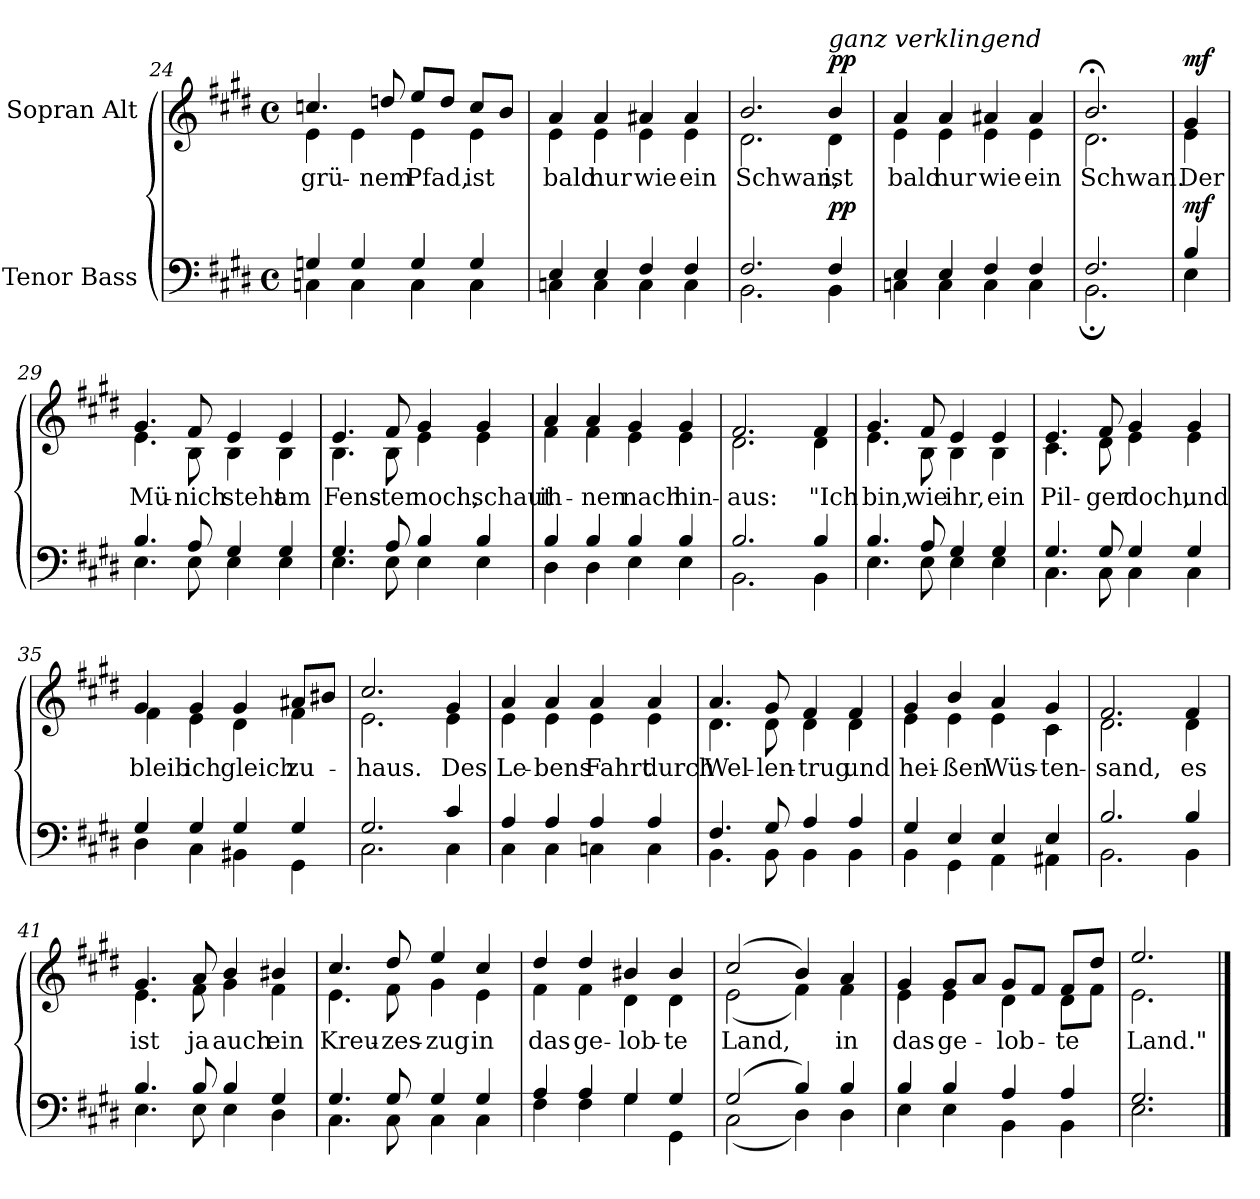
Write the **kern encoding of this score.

**kern	**dynam	**kern	**text	**dynam
*part2	*part2	*part1	*part1	*part1
*staff2	*staff2	*staff1	*staff1	*staff1
*I"Tenor Bass	*	*I"Sopran Alt	*	*
!!LO:PB:g=z
*clefF4	*	*clefG2	*	*
*k[f#c#g#d#]	*	*k[f#c#g#d#]	*	*
*M4/4	*	*M4/4	*	*
*met(c)	*	*met(c)	*	*
=24	=24	=24	=24	=24
*^	*	*^	*	*
4Gn/	4Cn\	.	4.ccn/	4e\	grü-	.
4G/	4C\	.	.	4e\	.	.
.	.	.	8ddn/	.	-nem	.
4G/	4C\	.	8ee/L	4e\	Pfad,	.
.	.	.	8dd/J	.	.	.
4G/	4C\	.	8cc/L	4e\	ist	.
.	.	.	8b/J	.	.	.
=25	=25	=25	=25	=25	=25	=25
4E/	4Cn\	.	4a/	4e\	bald	.
4E/	4C\	.	4a/	4e\	nur	.
4F#/	4C\	.	4a#X/	4e\	wie	.
4F#/	4C\	.	4a#/	4e\	ein	.
=26	=26	=26	=26	=26	=26	=26
2.F#/	2.BB\	.	2.b/	2.d#\	Schwan,	.
!	!	!	!LO:TX:a:i:t=ganz verklingend	!	!	!
!	!	!LO:DY:a	!	!	!	!LO:DY:a
4F#/	4BB\	pp	4b/	4d#\	ist	pp
=27	=27	=27	=27	=27	=27	=27
4E/	4Cn\	.	4a/	4e\	bald	.
4E/	4C\	.	4a/	4e\	nur	.
4F#/	4C\	.	4a#X/	4e\	wie	.
4F#/	4C\	.	4a#/	4e\	ein	.
=28	=28	=28	=28	=28	=28	=28
2.F#/	2.BB;\	.	2.b;</	2.d#\	Schwan.	.
!!LO:LB:g=z	!!
=28X1	=28X1	=28X1	=28X1	=28X1	=28X1	=28X1
!	!	!LO:DY:a	!	!	!	!LO:DY:a
4B/	4E\	mf	4g#/	4e\	Der	mf
=29	=29	=29	=29	=29	=29	=29
4.B/	4.E\	.	4.g#/	4.e\	Mü-	.
8A/	8E\	.	8f#/	8B\	-nich	.
4G#/	4E\	.	4e/	4B\	steht	.
4G#/	4E\	.	4e/	4B\	am	.
=30	=30	=30	=30	=30	=30	=30
4.G#/	4.E\	.	4.e/	4.B\	Fens-	.
8A/	8E\	.	8f#/	8B\	-ter	.
4B/	4E\	.	4g#/	4e\	noch,	.
4B/	4E\	.	4g#/	4e\	schaut	.
=31	=31	=31	=31	=31	=31	=31
4B/	4D#\	.	4a/	4f#\	ih-	.
4B/	4D#\	.	4a/	4f#\	-nen	.
4B/	4E\	.	4g#/	4e\	nach	.
4B/	4E\	.	4g#/	4e\	hin-	.
=32	=32	=32	=32	=32	=32	=32
2.B/	2.BB\	.	2.f#/	2.d#\	-aus:	.
4B/	4BB\	.	4f#/	4d#\	"Ich	.
!!LO:LB:g=z	!!
=33	=33	=33	=33	=33	=33	=33
4.B/	4.E\	.	4.g#/	4.e\	bin,	.
8A/	8E\	.	8f#/	8B\	wie	.
4G#/	4E\	.	4e/	4B\	ihr,	.
4G#/	4E\	.	4e/	4B\	ein	.
=34	=34	=34	=34	=34	=34	=34
4.G#/	4.C#\	.	4.e/	4.c#\	Pil-	.
8G#/	8C#\	.	8f#/	8d#\	-ger	.
4G#/	4C#\	.	4g#/	4e\	doch,	.
4G#/	4C#\	.	4g#/	4e\	und	.
=35	=35	=35	=35	=35	=35	=35
4G#/	4D#\	.	4g#/	4f#\	bleib	.
4G#/	4C#\	.	4g#/	4e\	ich	.
4G#/	4BB#X\	.	4g#/	4d#\	gleich	.
4G#/	4GG#\	.	8a#X/L	4f#\	zu-	.
.	.	.	8b#X/J	.	.	.
=36	=36	=36	=36	=36	=36	=36
2.G#/	2.C#\	.	2.cc#/	2.e\	-haus.	.
4c#/	4C#\	.	4g#/	4e\	Des	.
!!LO:LB:g=z	!!
=37	=37	=37	=37	=37	=37	=37
4A/	4C#\	.	4a/	4e\	Le-	.
4A/	4C#\	.	4a/	4e\	-bens	.
4A/	4Cn\	.	4a/	4e\	Fahrt	.
4A/	4C\	.	4a/	4e\	durch	.
=38	=38	=38	=38	=38	=38	=38
4.F#/	4.BB\	.	4.a/	4.d#\	Wel-	.
8G#/	8BB\	.	8g#/	8d#\	-len-	.
4A/	4BB\	.	4f#/	4d#\	-trug	.
4A/	4BB\	.	4f#/	4d#\	und	.
=39	=39	=39	=39	=39	=39	=39
4G#/	4BB\	.	4g#/	4e\	hei-	.
4E/	4GG#\	.	4b/	4e\	-ßen	.
4E/	4AA\	.	4a/	4e\	Wüs-	.
4E/	4AA#X\	.	4g#/	4c#\	-ten-	.
=40	=40	=40	=40	=40	=40	=40
2.B/	2.BB\	.	2.f#/	2.d#\	-sand,	.
4B/	4BB\	.	4f#/	4d#\	es	.
=41	=41	=41	=41	=41	=41	=41
4.B/	4.E\	.	4.g#/	4.e\	ist	.
8B/	8E\	.	8a/	8f#\	ja	.
4B/	4E\	.	4b/	4g#\	auch	.
4G#/	4D#\	.	4b#X/	4f#\	ein	.
!!LO:LB:g=z	!!
=42	=42	=42	=42	=42	=42	=42
4.G#/	4.C#\	.	4.cc#/	4.e\	Kreu-	.
8G#/	8C#\	.	8dd#/	8f#\	-zes-	.
4G#/	4C#\	.	4ee/	4g#\	-zug	.
4G#/	4C#\	.	4cc#/	4e\	in	.
=43	=43	=43	=43	=43	=43	=43
4A/	4F#\	.	4dd#/	4f#\	das	.
4A/	4F#\	.	4dd#/	4f#\	ge-	.
4G#/	4G#\	.	4b#X/	4d#\	-lob-	.
4G#/	4GG#\	.	4b#/	4d#\	-te	.
=44	=44	=44	=44	=44	=44	=44
(2G#/	(2C#\	.	(2cc#/	(2e\	Land,	.
4B/)	4D#\)	.	4b/)	4f#\)	.	.
4B/	4D#\	.	4a/	4f#\	in	.
=45	=45	=45	=45	=45	=45	=45
4B/	4E\	.	4g#/	4e\	das	.
4B/	4E\	.	8g#/L	4e\	ge-	.
.	.	.	8a/J	.	.	.
4A/	4BB\	.	8g#/L	4d#\	-lob-	.
.	.	.	8f#/J	.	.	.
4A/	4BB\	.	8f#/L	8d#\L	-te	.
.	.	.	8dd#/J	8f#\J	.	.
=46	=46	=46	=46	=46	=46	=46
2.G#/	2.E\	.	2.ee/	2.e\	Land."	.
*v	*v	*	*	*	*	*
*	*	*v	*v	*	*
==	==	==	==	==
*-	*-	*-	*-	*-
